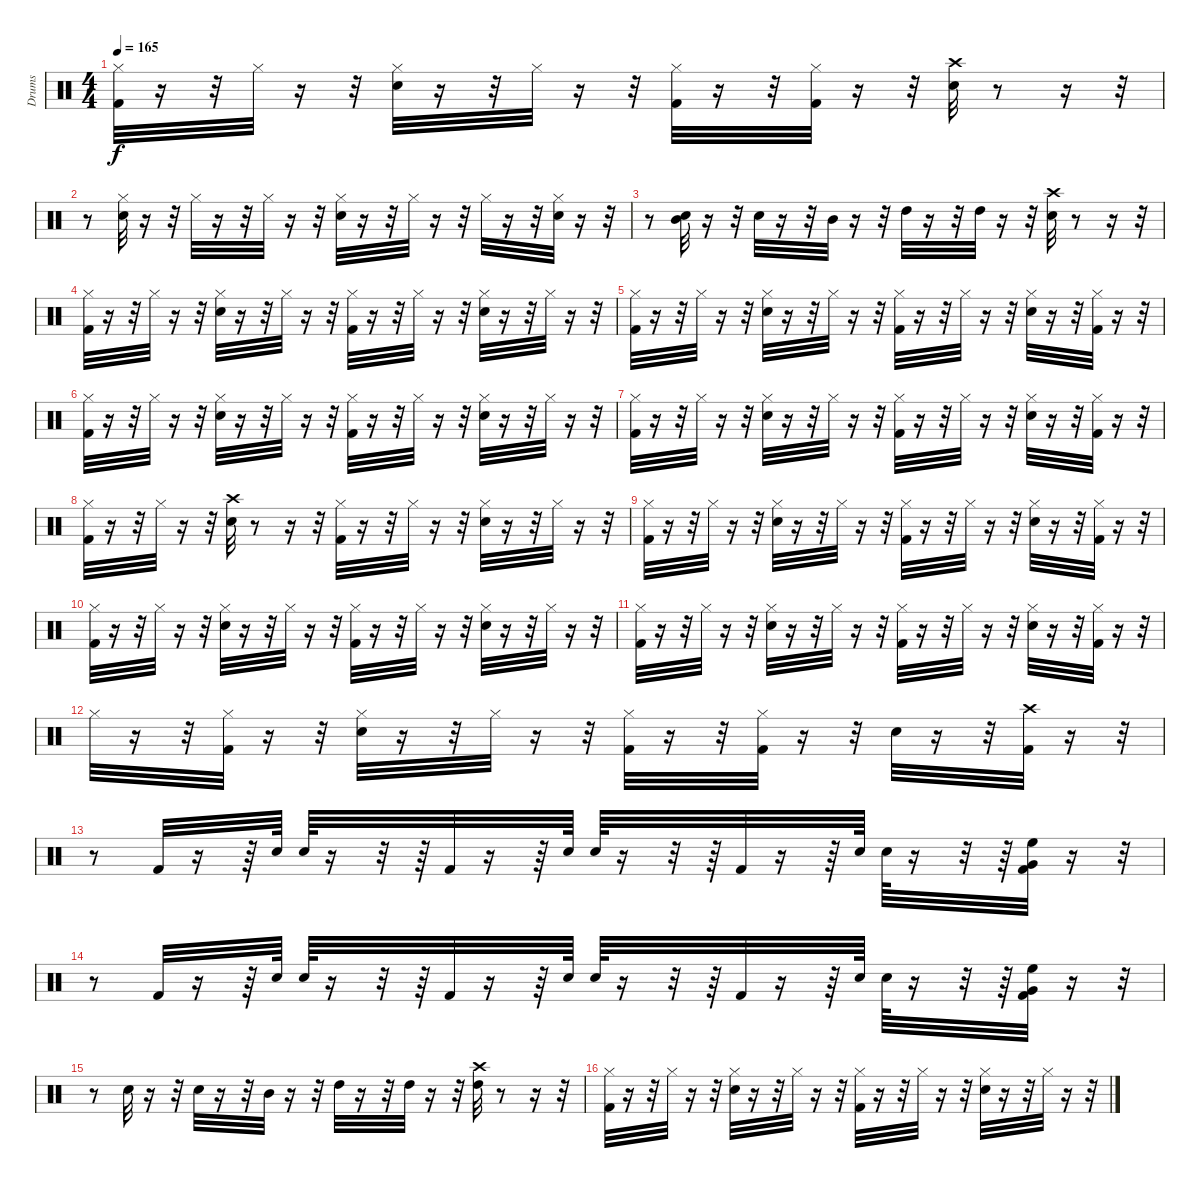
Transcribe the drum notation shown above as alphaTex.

\track ("Drums" "Drums") {instrument percussion}
\staff {score}
\articulation defaults
\ts (4 4)
\tempo 165
\clef neutral
\ks c
("Kick (hit) 2" "Hi-Hat (closed)").32{dy f} r.16 r.32 "Hi-Hat (closed)".32 r.16 r.32 ("Snare (hit) 2" "Hi-Hat (closed)").32 r.16 r.32 "Hi-Hat (closed)".32 r.16 r.32 ("Kick (hit) 2" "Hi-Hat (closed)").32 r.16 r.32 ("Kick (hit) 2" "Hi-Hat (closed)").32 r.16 r.32 ("Crash high (hit)" "Snare (hit) 2").32 r.8 r.16 r.32 |
r.8 ("Snare (hit) 2" "Hi-Hat (closed)").32 r.16 r.32 "Hi-Hat (closed)".32 r.16 r.32 "Hi-Hat (closed)".32 r.16 r.32 ("Hi-Hat (closed)" "Snare (hit) 2").32 r.16 r.32 "Hi-Hat (closed)".32 r.16 r.32 "Hi-Hat (closed)".32 r.16 r.32 ("Snare (hit) 2" "Hi-Hat (closed)").32 r.16 r.32 |
r.8 ("Mid Tom (hit)" "Snare (hit) 2").32 r.16 r.32 "Snare (hit) 2".32 r.16 r.32 "Mid Tom (hit)".32 r.16 r.32 "High Tom (hit)".32 r.16 r.32 "High Tom (hit)".32 r.16 r.32 ("Crash high (hit)" "Snare (hit) 2").32 r.8 r.16 r.32 |
("Hi-Hat (closed)" "Kick (hit) 2").32 r.16 r.32 "Hi-Hat (closed)".32 r.16 r.32 ("Snare (hit) 2" "Hi-Hat (closed)").32 r.16 r.32 "Hi-Hat (closed)".32 r.16 r.32 ("Hi-Hat (closed)" "Kick (hit) 2").32 r.16 r.32 "Hi-Hat (closed)".32 r.16 r.32 ("Snare (hit) 2" "Hi-Hat (closed)").32 r.16 r.32 "Hi-Hat (closed)".32 r.16 r.32 |
("Hi-Hat (closed)" "Kick (hit) 2").32 r.16 r.32 "Hi-Hat (closed)".32 r.16 r.32 ("Snare (hit) 2" "Hi-Hat (closed)").32 r.16 r.32 "Hi-Hat (closed)".32 r.16 r.32 ("Hi-Hat (closed)" "Kick (hit) 2").32 r.16 r.32 "Hi-Hat (closed)".32 r.16 r.32 ("Snare (hit) 2" "Hi-Hat (closed)").32 r.16 r.32 ("Kick (hit) 2" "Hi-Hat (closed)").32 r.16 r.32 |
("Hi-Hat (closed)" "Kick (hit) 2").32 r.16 r.32 "Hi-Hat (closed)".32 r.16 r.32 ("Snare (hit) 2" "Hi-Hat (closed)").32 r.16 r.32 "Hi-Hat (closed)".32 r.16 r.32 ("Hi-Hat (closed)" "Kick (hit) 2").32 r.16 r.32 "Hi-Hat (closed)".32 r.16 r.32 ("Snare (hit) 2" "Hi-Hat (closed)").32 r.16 r.32 "Hi-Hat (closed)".32 r.16 r.32 |
("Hi-Hat (closed)" "Kick (hit) 2").32 r.16 r.32 "Hi-Hat (closed)".32 r.16 r.32 ("Snare (hit) 2" "Hi-Hat (closed)").32 r.16 r.32 "Hi-Hat (closed)".32 r.16 r.32 ("Hi-Hat (closed)" "Kick (hit) 2").32 r.16 r.32 "Hi-Hat (closed)".32 r.16 r.32 ("Snare (hit) 2" "Hi-Hat (closed)").32 r.16 r.32 ("Kick (hit) 2" "Hi-Hat (closed)").32 r.16 r.32 |
("Kick (hit) 2" "Hi-Hat (closed)").32 r.16 r.32 "Hi-Hat (closed)".32 r.16 r.32 ("Crash high (hit)" "Snare (hit) 2").32 r.8 r.16 r.32 ("Hi-Hat (closed)" "Kick (hit) 2").32 r.16 r.32 "Hi-Hat (closed)".32 r.16 r.32 ("Snare (hit) 2" "Hi-Hat (closed)").32 r.16 r.32 "Hi-Hat (closed)".32 r.16 r.32 |
("Hi-Hat (closed)" "Kick (hit) 2").32 r.16 r.32 "Hi-Hat (closed)".32 r.16 r.32 ("Snare (hit) 2" "Hi-Hat (closed)").32 r.16 r.32 "Hi-Hat (closed)".32 r.16 r.32 ("Hi-Hat (closed)" "Kick (hit) 2").32 r.16 r.32 "Hi-Hat (closed)".32 r.16 r.32 ("Snare (hit) 2" "Hi-Hat (closed)").32 r.16 r.32 ("Kick (hit) 2" "Hi-Hat (closed)").32 r.16 r.32 |
("Hi-Hat (closed)" "Kick (hit) 2").32 r.16 r.32 "Hi-Hat (closed)".32 r.16 r.32 ("Snare (hit) 2" "Hi-Hat (closed)").32 r.16 r.32 "Hi-Hat (closed)".32 r.16 r.32 ("Hi-Hat (closed)" "Kick (hit) 2").32 r.16 r.32 "Hi-Hat (closed)".32 r.16 r.32 ("Snare (hit) 2" "Hi-Hat (closed)").32 r.16 r.32 "Hi-Hat (closed)".32 r.16 r.32 |
("Hi-Hat (closed)" "Kick (hit) 2").32 r.16 r.32 "Hi-Hat (closed)".32 r.16 r.32 ("Snare (hit) 2" "Hi-Hat (closed)").32 r.16 r.32 "Hi-Hat (closed)".32 r.16 r.32 ("Hi-Hat (closed)" "Kick (hit) 2").32 r.16 r.32 "Hi-Hat (closed)".32 r.16 r.32 ("Snare (hit) 2" "Hi-Hat (closed)").32 r.16 r.32 ("Kick (hit) 2" "Hi-Hat (closed)").32 r.16 r.32 |
"Hi-Hat (closed)".32 r.16 r.32 ("Kick (hit) 2" "Hi-Hat (closed)").32 r.16 r.32 ("Snare (hit) 2" "Hi-Hat (closed)").32 r.16 r.32 "Hi-Hat (closed)".32 r.16 r.32 ("Hi-Hat (closed)" "Kick (hit) 2").32 r.16 r.32 ("Hi-Hat (closed)" "Kick (hit) 2").32 r.16 r.32 "Snare (hit) 2".32 r.16 r.32 ("Crash high (hit)" "Kick (hit) 2").32 r.16 r.32 |
r.8 "Kick (hit) 2".32 r.16 r.64 "Snare (hit) 2".64 "Snare (hit) 2".64 r.16 r.32 r.64 "Kick (hit) 2".32 r.16 r.64 "Snare (hit) 2".64 "Snare (hit) 2".64 r.16 r.32 r.64 "Kick (hit) 2".32 r.16 r.64 "Snare (hit) 2".64 "Snare (hit) 2".64 r.16 r.32 r.64 ("Very Low Tom (hit)" "High Floor Tom (hit)" "Kick (hit) 2").32 r.16 r.32 |
r.8 "Kick (hit) 2".32 r.16 r.64 "Snare (hit) 2".64 "Snare (hit) 2".64 r.16 r.32 r.64 "Kick (hit) 2".32 r.16 r.64 "Snare (hit) 2".64 "Snare (hit) 2".64 r.16 r.32 r.64 "Kick (hit) 2".32 r.16 r.64 "Snare (hit) 2".64 "Snare (hit) 2".64 r.16 r.32 r.64 ("Very Low Tom (hit)" "High Floor Tom (hit)" "Kick (hit) 2").32 r.16 r.32 |
r.8 "Snare (hit) 2".32 r.16 r.32 "Snare (hit) 2".32 r.16 r.32 "Mid Tom (hit)".32 r.16 r.32 "High Tom (hit)".32 r.16 r.32 "High Tom (hit)".32 r.16 r.32 ("Crash high (hit)" "High Tom (hit)").32 r.8 r.16 r.32 |
("Hi-Hat (closed)" "Kick (hit) 2").32 r.16 r.32 "Hi-Hat (closed)".32 r.16 r.32 ("Snare (hit) 2" "Hi-Hat (closed)").32 r.16 r.32 "Hi-Hat (closed)".32 r.16 r.32 ("Hi-Hat (closed)" "Kick (hit) 2").32 r.16 r.32 "Hi-Hat (closed)".32 r.16 r.32 ("Snare (hit) 2" "Hi-Hat (closed)").32 r.16 r.32 "Hi-Hat (closed)".32 r.16 r.32
